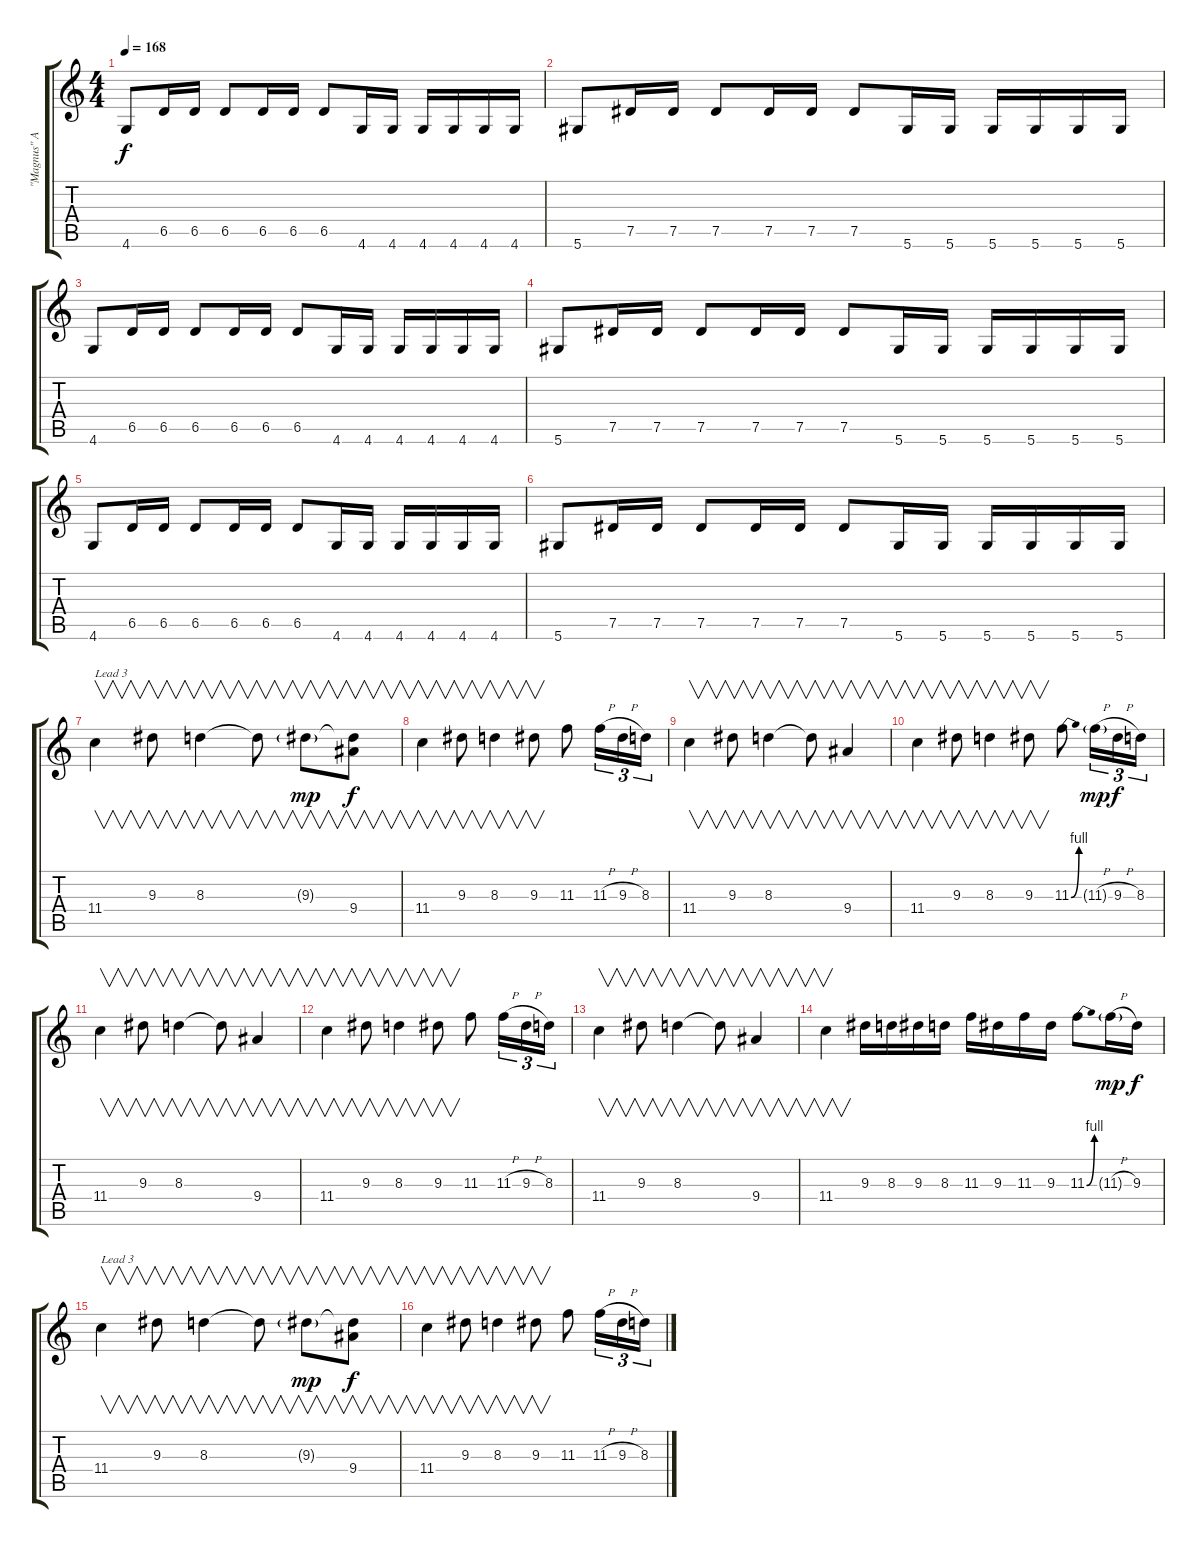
\track ("\"Magnus\" Armin Siepen" "\"Magnus\" A") {instrument distortionguitar}
\staff {score tabs}
\tuning (Eb4 Bb3 Gb3 Db3 Ab2 Eb2) {hide}
\ts (4 4)
\tempo 168
\clef g2
\ks c
4.6.8{dy f} 6.5.16 6.5.16 6.5.8 6.5.16 6.5.16 6.5.8 4.6.16 4.6.16 4.6.16 4.6.16 4.6.16 4.6.16 |
5.6.8 7.5.16 7.5.16 7.5.8 7.5.16 7.5.16 7.5.8 5.6.16 5.6.16 5.6.16 5.6.16 5.6.16 5.6.16 |
4.6.8 6.5.16 6.5.16 6.5.8 6.5.16 6.5.16 6.5.8 4.6.16 4.6.16 4.6.16 4.6.16 4.6.16 4.6.16 |
5.6.8 7.5.16 7.5.16 7.5.8 7.5.16 7.5.16 7.5.8 5.6.16 5.6.16 5.6.16 5.6.16 5.6.16 5.6.16 |
4.6.8 6.5.16 6.5.16 6.5.8 6.5.16 6.5.16 6.5.8 4.6.16 4.6.16 4.6.16 4.6.16 4.6.16 4.6.16 |
5.6.8 7.5.16 7.5.16 7.5.8 7.5.16 7.5.16 7.5.8 5.6.16 5.6.16 5.6.16 5.6.16 5.6.16 5.6.16 |
11.4.4{v txt "Lead 3"} 9.3.8{v} 8.3.4{v} 8.3{t}.8{v} 9.3{g}.8{v dy mp} (9.3{t} 9.4).8{v dy f} |
11.4.4{v} 9.3.8{v} 8.3.4{v} 9.3.8{v} 11.3.8 11.3{h}.16{tu (3 2)} 9.3{h}.16{tu (3 2)} 8.3.16{tu (3 2)} |
11.4.4{v} 9.3.8{v} 8.3.4{v} 8.3{t}.8{v} 9.4.4{v} |
11.4.4{v} 9.3.8{v} 8.3.4{v} 9.3.8{v} 11.3{be (bend 0 0 60 4)}.8 11.3{h g}.16{tu (3 2) dy mp} 9.3{h}.16{tu (3 2) dy f} 8.3.16{tu (3 2)} |
11.4.4{v} 9.3.8{v} 8.3.4{v} 8.3{t}.8{v} 9.4.4{v} |
11.4.4{v} 9.3.8{v} 8.3.4{v} 9.3.8{v} 11.3.8 11.3{h}.16{tu (3 2)} 9.3{h}.16{tu (3 2)} 8.3.16{tu (3 2)} |
11.4.4{v} 9.3.8{v} 8.3.4{v} 8.3{t}.8{v} 9.4.4{v} |
11.4.4{v} 9.3.16 8.3.16 9.3.16 8.3.16 11.3.16 9.3.16 11.3.16 9.3.16 11.3{be (bend 0 0 60 4)}.8 11.3{h g}.16{dy mp} 9.3.16{dy f} |
11.4.4{v txt "Lead 3"} 9.3.8{v} 8.3.4{v} 8.3{t}.8{v} 9.3{g}.8{v dy mp} (9.3{t} 9.4).8{v dy f} |
11.4.4{v} 9.3.8{v} 8.3.4{v} 9.3.8{v} 11.3.8 11.3{h}.16{tu (3 2)} 9.3{h}.16{tu (3 2)} 8.3.16{tu (3 2)}
